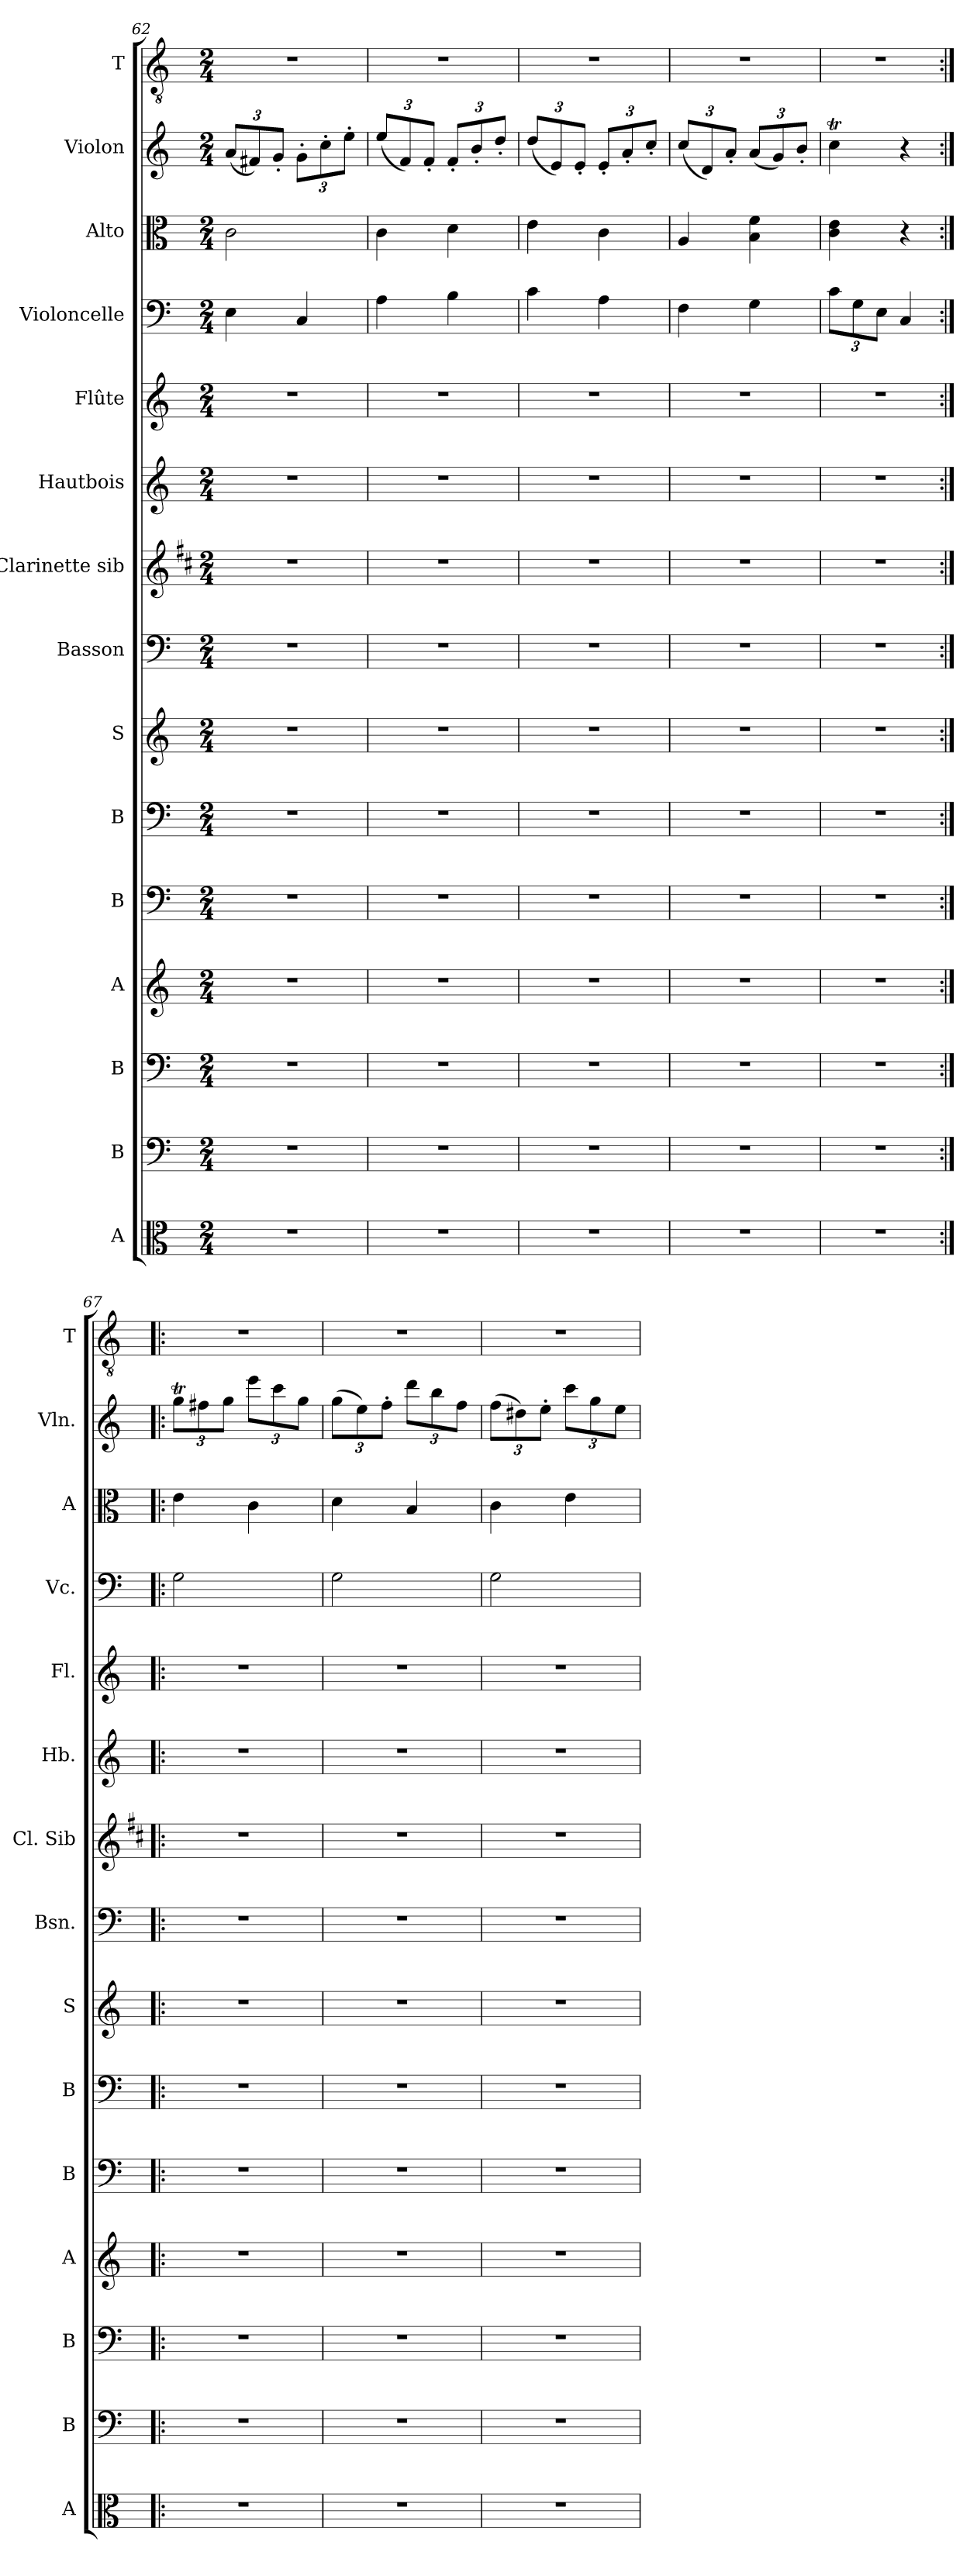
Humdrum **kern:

**kern	**kern	**kern	**kern	**kern	**kern	**kern	**kern	**kern	**kern	**kern	**kern	**kern	**kern	**kern
*part15	*part14	*part13	*part12	*part11	*part10	*part9	*part8	*part7	*part6	*part5	*part4	*part3	*part2	*part1
*staff15	*staff14	*staff13	*staff12	*staff11	*staff10	*staff9	*staff8	*staff7	*staff6	*staff5	*staff4	*staff3	*staff2	*staff1
*I"A	*I"B	*I"B	*I"A	*I"B	*I"B	*I"S	*I"Basson	*I"Clarinette sib	*I"Hautbois	*I"Flûte	*I"Violoncelle	*I"Alto	*I"Violon	*I"T
*I'A	*I'B	*I'B	*I'A	*I'B	*I'B	*I'S	*I'Bsn.	*I'Cl. Sib	*I'Hb.	*I'Fl.	*I'Vc.	*I'A	*I'Vln.	*I'T
*clefC3	*clefF4	*clefF4	*clefG2	*clefF4	*clefF4	*clefG2	*clefF4	*clefG2	*clefG2	*clefG2	*clefF4	*clefC3	*clefG2	*clefGv2
*	*	*	*	*	*	*	*	*ITrd1c2	*	*	*	*	*	*
*k[]	*k[]	*k[]	*k[]	*k[]	*k[]	*k[]	*k[]	*k[]	*k[]	*k[]	*k[]	*k[]	*k[]	*k[]
*C:	*C:	*C:	*C:	*C:	*C:	*C:	*C:	*C:	*C:	*C:	*C:	*C:	*C:	*C:
*M2/4	*M2/4	*M2/4	*M2/4	*M2/4	*M2/4	*M2/4	*M2/4	*M2/4	*M2/4	*M2/4	*M2/4	*M2/4	*M2/4	*M2/4
=62	=62	=62	=62	=62	=62	=62	=62	=62	=62	=62	=62	=62	=62	=62
2r	2r	2r	2r	2r	2r	2r	2r	2r	2r	2r	4E\	2c\	(<12a/L	2r
.	.	.	.	.	.	.	.	.	.	.	.	.	12f#X/)	.
.	.	.	.	.	.	.	.	.	.	.	.	.	12g'</J	.
.	.	.	.	.	.	.	.	.	.	.	4C/	.	12g'>\L	.
.	.	.	.	.	.	.	.	.	.	.	.	.	12cc'>\	.
.	.	.	.	.	.	.	.	.	.	.	.	.	12ee'>\J	.
!!LO:LB:g=z
=63	=63	=63	=63	=63	=63	=63	=63	=63	=63	=63	=63	=63	=63	=63
2r	2r	2r	2r	2r	2r	2r	2r	2r	2r	2r	4A\	4c\	(<12ee/L	2r
.	.	.	.	.	.	.	.	.	.	.	.	.	12f/)	.
.	.	.	.	.	.	.	.	.	.	.	.	.	12f'</J	.
.	.	.	.	.	.	.	.	.	.	.	4B\	4d\	12f'</L	.
.	.	.	.	.	.	.	.	.	.	.	.	.	12b'</	.
.	.	.	.	.	.	.	.	.	.	.	.	.	12dd'</J	.
=64	=64	=64	=64	=64	=64	=64	=64	=64	=64	=64	=64	=64	=64	=64
2r	2r	2r	2r	2r	2r	2r	2r	2r	2r	2r	4c\	4e\	(<12dd/L	2r
.	.	.	.	.	.	.	.	.	.	.	.	.	12e/)	.
.	.	.	.	.	.	.	.	.	.	.	.	.	12e'</J	.
.	.	.	.	.	.	.	.	.	.	.	4A\	4c\	12e'</L	.
.	.	.	.	.	.	.	.	.	.	.	.	.	12a'</	.
.	.	.	.	.	.	.	.	.	.	.	.	.	12cc'</J	.
=65	=65	=65	=65	=65	=65	=65	=65	=65	=65	=65	=65	=65	=65	=65
2r	2r	2r	2r	2r	2r	2r	2r	2r	2r	2r	4F\	4A/	(<12cc/L	2r
.	.	.	.	.	.	.	.	.	.	.	.	.	12d/)	.
.	.	.	.	.	.	.	.	.	.	.	.	.	12a'</J	.
.	.	.	.	.	.	.	.	.	.	.	4G\	4B\ 4f\	(<12a/L	.
.	.	.	.	.	.	.	.	.	.	.	.	.	12g/)	.
.	.	.	.	.	.	.	.	.	.	.	.	.	12b'</J	.
=66	=66	=66	=66	=66	=66	=66	=66	=66	=66	=66	=66	=66	=66	=66
2r	2r	2r	2r	2r	2r	2r	2r	2r	2r	2r	12c\L	4c\ 4e\	4ccT\	2r
.	.	.	.	.	.	.	.	.	.	.	12G\	.	.	.
.	.	.	.	.	.	.	.	.	.	.	12E\J	.	.	.
.	.	.	.	.	.	.	.	.	.	.	4C/	4r	4r	.
!!LO:LB:g=z
=67:|!|:	=67:|!|:	=67:|!|:	=67:|!|:	=67:|!|:	=67:|!|:	=67:|!|:	=67:|!|:	=67:|!|:	=67:|!|:	=67:|!|:	=67:|!|:	=67:|!|:	=67:|!|:	=67:|!|:
2r	2r	2r	2r	2r	2r	2r	2r	2r	2r	2r	2G\	4e\	12ggT\L	2r
.	.	.	.	.	.	.	.	.	.	.	.	.	12ff#X\	.
.	.	.	.	.	.	.	.	.	.	.	.	.	12gg\J	.
.	.	.	.	.	.	.	.	.	.	.	.	4c\	12eee\L	.
.	.	.	.	.	.	.	.	.	.	.	.	.	12ccc\	.
.	.	.	.	.	.	.	.	.	.	.	.	.	12gg\J	.
=68	=68	=68	=68	=68	=68	=68	=68	=68	=68	=68	=68	=68	=68	=68
2r	2r	2r	2r	2r	2r	2r	2r	2r	2r	2r	2G\	4d\	(>12gg\L	2r
.	.	.	.	.	.	.	.	.	.	.	.	.	12ee\)	.
.	.	.	.	.	.	.	.	.	.	.	.	.	12ff'>\J	.
.	.	.	.	.	.	.	.	.	.	.	.	4B/	12ddd\L	.
.	.	.	.	.	.	.	.	.	.	.	.	.	12bb\	.
.	.	.	.	.	.	.	.	.	.	.	.	.	12ff\J	.
=69	=69	=69	=69	=69	=69	=69	=69	=69	=69	=69	=69	=69	=69	=69
2r	2r	2r	2r	2r	2r	2r	2r	2r	2r	2r	2G\	4c\	(>12ff\L	2r
.	.	.	.	.	.	.	.	.	.	.	.	.	12dd#X\)	.
.	.	.	.	.	.	.	.	.	.	.	.	.	12ee'>\J	.
.	.	.	.	.	.	.	.	.	.	.	.	4e\	12ccc\L	.
.	.	.	.	.	.	.	.	.	.	.	.	.	12gg\	.
.	.	.	.	.	.	.	.	.	.	.	.	.	12ee\J	.
=	=	=	=	=	=	=	=	=	=	=	=	=	=	=
*-	*-	*-	*-	*-	*-	*-	*-	*-	*-	*-	*-	*-	*-	*-
